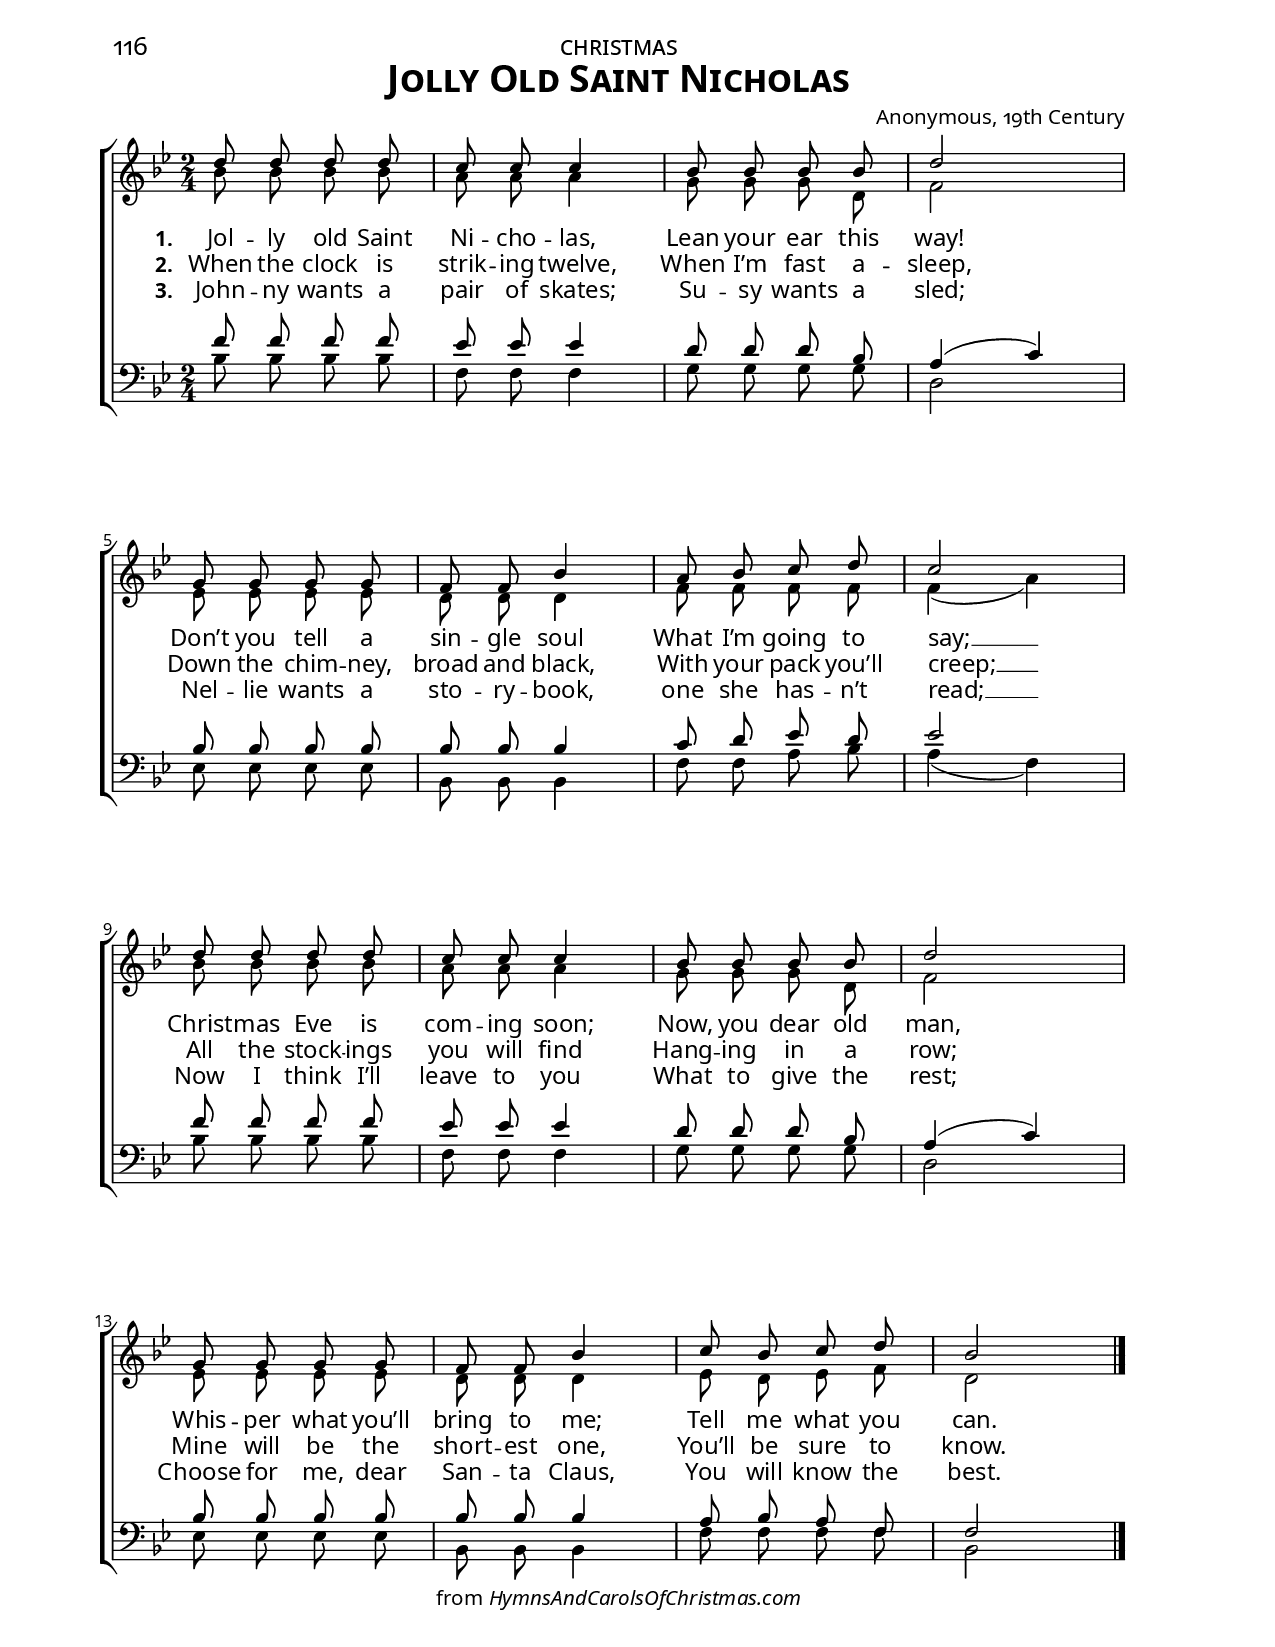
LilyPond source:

\version "2.14.2"
\include "util.ly"
\header {
  title = \markup{\override #'(font-name . "Garamond Premier Pro Semibold"){ \abs-fontsize #18 \smallCapsOldStyle"Jolly Old Saint Nicholas"}}
  composer = \markup\oldStyleNum"Anonymous, 19th Century"
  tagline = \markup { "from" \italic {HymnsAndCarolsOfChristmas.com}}
}
\paper {
  %print-all-headers = ##t
  paper-height = 11\in
  paper-width = 8.5\in
  indent = 0\in
  %system-system-spacing = #'((basic-distance . 10) (padding . 0))
  %system-system-spacing =
  %  #'((basic-distance . 0)
  %     (minimum-distance . 0)
  %     (padding . -0.35)
  %     (stretchability . 100))
  ragged-last-bottom = ##f
  ragged-bottom = ##f
  two-sided = ##t
  inner-margin = 1\in
  outer-margin = 0.75\in
  top-margin = 0.26\in
  bottom-margin = 0.25\in
  first-page-number = #116
  print-first-page-number = ##t
  headerLine = \markup{\override #'(font-name . "Garamond Premier Pro") \smallCapsOldStyle"christmas"}
  oddHeaderMarkup = \markup\fill-line{
     \override #'(font-name . "Garamond Premier Pro")\abs-fontsize #12.5
     \combine 
        \fill-line{"" \on-the-fly #print-page-number-check-first
        \oldStylePageNum""
        }
        \fill-line{\headerLine}
  }
  evenHeaderMarkup = \markup {
     \override #'(font-name . "Garamond Premier Pro")\abs-fontsize #12.5
     \combine
        \on-the-fly #print-page-number-check-first
        \oldStylePageNum""
        \fill-line{\headerLine}
  }
}
#(set-global-staff-size 18) \paper{ #(define fonts (make-pango-font-tree "Garamond Premier Pro" "Garamond Premier Pro" "Garamond Premier Pro" (/ 18 20))) }
global = {
  \key bes \major
  \time 2/4
}

sopMusic = \relative c' {
  \autoBeamOff
  d'8 d d d |
  c c c4 |
  bes8 bes bes bes |
  d2 | \break
  
  g,8 g g g |
  f f bes4 |
  a8 bes c d |
  c2 | \break
  
  d8 d d d |
  c c c4 |
  bes8 bes bes bes |
  d2 | \break
  
  g,8 g g g |
  f f bes4 |
  c8 bes c d |
  bes2 \bar "|."
}
sopWords = \lyricmode {
  
}

altoMusic = \relative c' {
  \autoBeamOff
  bes'8 bes bes bes |
  a a a4 |
  g8 g g d |
  f2 |
  
  ees8 ees ees ees |
  d d d4 |
  f8 f f f |
  f4( a) |
  
  bes8 bes bes bes |
  a a a4 |
  g8 g g d |
  f2 |
  
  ees8 ees ees ees |
  d d d4 |
  ees8 d ees f |
  d2 \bar "|."
}
altoWords = \lyricmode {
  \dropLyricsV
  \set stanza = #"1. "
  Jol -- ly old Saint Ni -- cho -- las,
  Lean your ear this way!
  Don’t you tell a sin -- gle soul
  What I’m going to say; __
  Christ -- mas Eve is com -- ing soon;
  Now, you dear old man,
  Whis -- per what you’ll bring to me;
  Tell me what you can.
}
altoWordsII = \lyricmode {
  \dropLyricsV
  \set stanza = #"2. "
  When the clock is strik -- ing twelve,
  When I’m fast a -- sleep,
  Down the chim -- ney, broad and black,
  With your pack you’ll creep; __
  All the stock -- ings you will find
  Hang -- ing in a row;
  Mine will be the short -- est one,
  You’ll be sure to know.
}
altoWordsIII = \lyricmode {
  \dropLyricsV
  \set stanza = #"3. "
  John -- ny wants a pair of skates;
  Su -- sy wants a sled;
  Nel -- lie wants a sto -- ry -- book,
  one she has -- n’t read; __
  Now I think I’ll leave to you
  What to give the rest;
  Choose for me, dear San -- ta Claus,
  You will know the best.
}
altoWordsIV = \lyricmode {
}
altoWordsV = \lyricmode {
}
altoWordsVI = \lyricmode {
}
tenorMusic = \relative c' {
  \autoBeamOff
  f8 f f f |
  ees ees ees4 |
  d8 d d bes |
  a4( c) |
  
  bes8 bes bes bes |
  bes bes bes4 |
  c8 d ees d |
  ees2 |
  
  f8 f f f |
  ees ees ees4 |
  d8 d d bes |
  a4( c) |
  
  bes8 bes bes bes |
  bes bes bes4 |
  a8 bes a f |
  f2 \bar "|."
}
tenorWords = \lyricmode {

}

bassMusic = \relative c {
  \autoBeamOff
  bes'8 bes bes bes |
  f f f4 |
  g8 g g g |
  d2 |
  
  ees8 ees ees ees |
  bes bes bes4 |
  f'8 f a bes |
  a4( f) |
  
  bes8 bes bes bes |
  f f f4 |
  g8 g g g |
  d2 |
  
  ees8 ees ees ees |
  bes bes bes4 |
  f'8 f f f |
  bes,2 \bar "|."
}
bassWords = \lyricmode {

}

pianoRH = \relative c' {
  
}
pianoLH = \relative c' {
  
}

\score {
  <<
   \new ChoirStaff <<
    \new Staff = women <<
      \new Voice = "sopranos" { \voiceOne << \global \sopMusic >> }
      \new Voice = "altos" { \voiceTwo << \global \altoMusic >> }
    >>
    \new Lyrics \with { alignAboveContext = #"women" } \lyricsto "sopranos" \sopWords
     \new Lyrics = "altosVI"  \with { alignBelowContext = #"women" } \lyricsto "altos" \altoWordsVI
    \new Lyrics = "altosV"  \with { alignBelowContext = #"women" } \lyricsto "altos" \altoWordsV
    \new Lyrics = "altosIV"  \with { alignBelowContext = #"women" } \lyricsto "altos" \altoWordsIV
    \new Lyrics = "altosIII"  \with { alignBelowContext = #"women" } \lyricsto "altos" \altoWordsIII
    \new Lyrics = "altosII"  \with { alignBelowContext = #"women" } \lyricsto "altos" \altoWordsII
    \new Lyrics = "altos"  \with { alignBelowContext = #"women" \override VerticalAxisGroup #'nonstaff-relatedstaff-spacing = #'((basic-distance . 1))} \lyricsto "altos" \altoWords
   \new Staff = men <<
      \clef bass
      \new Voice = "tenors" { \voiceOne << \global \tenorMusic >> }
      \new Voice = "basses" { \voiceTwo << \global \bassMusic >> }
    >>
    \new Lyrics \with { alignAboveContext = #"men"  } \lyricsto "tenors" \tenorWords
    \new Lyrics \with { alignBelowContext = #"men"  } \lyricsto "basses" \bassWords
  >>
%    \new PianoStaff << \new Staff { \new Voice { \pianoRH } } \new Staff { \clef "bass" \pianoLH } >>
  >>
  \layout {
  \context {
    \Lyrics
    \override LyricText #'font-size = #1.3
  }
    \context {
      \Score
      %\override SpacingSpanner #'base-shortest-duration = #(ly:make-moment 1 8)
      %\override SpacingSpanner #'common-shortest-duration = #(ly:make-moment 1 4)
    }
    \context {
      % Remove all empty staves
      % \Staff \RemoveEmptyStaves \override VerticalAxisGroup #'remove-first = ##t
    }
    \context {
      \Lyrics
      \override LyricText #'X-offset = #center-on-word
    }
  }
}

